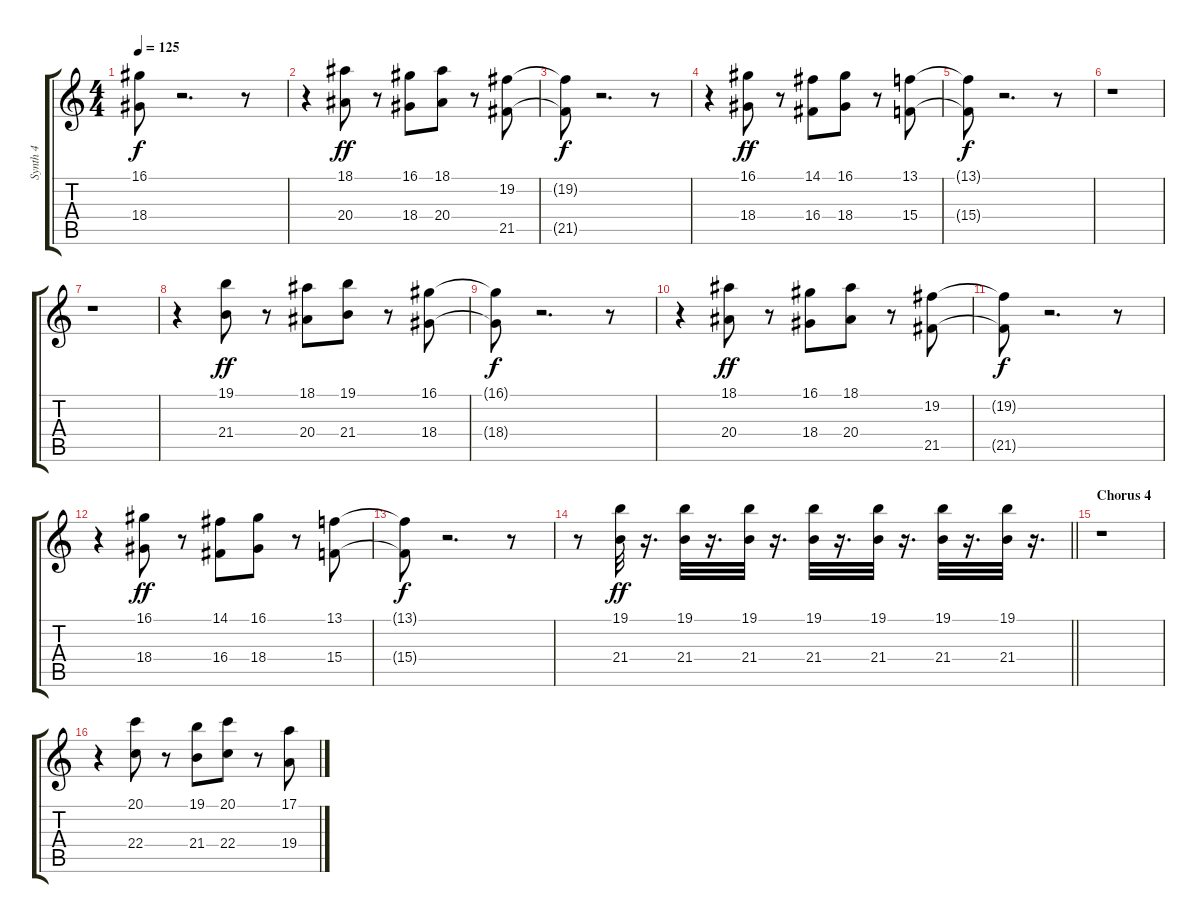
\track ("Synth 4" "Synth 4") {instrument brasssection}
\staff {score tabs}
\tuning (E4 B3 G3 D3 A2 E2) {hide}
\ts (4 4)
\tempo 125
\clef g2
\ks c
(16.1{t} 18.4{t}).8{dy f} r.2{d} r.8 |
r.4 (18.1 20.4).8{dy ff} r.8 (16.1 18.4).8 (18.1 20.4).8 r.8 (19.2 21.5).8 |
(19.2{t} 21.5{t}).8{dy f} r.2{d} r.8 |
r.4 (16.1 18.4).8{dy ff} r.8 (14.1 16.4).8 (16.1 18.4).8 r.8 (13.1 15.4).8 |
(13.1{t} 15.4{t}).8{dy f} r.2{d} r.8 |
r.1 |
r.1 |
r.4 (19.1 21.4).8{dy ff} r.8 (18.1 20.4).8 (19.1 21.4).8 r.8 (16.1 18.4).8 |
(16.1{t} 18.4{t}).8{dy f} r.2{d} r.8 |
r.4 (18.1 20.4).8{dy ff} r.8 (16.1 18.4).8 (18.1 20.4).8 r.8 (19.2 21.5).8 |
(19.2{t} 21.5{t}).8{dy f} r.2{d} r.8 |
r.4 (16.1 18.4).8{dy ff} r.8 (14.1 16.4).8 (16.1 18.4).8 r.8 (13.1 15.4).8 |
(13.1{t} 15.4{t}).8{dy f} r.2{d} r.8 |
\barLineRight lightlight
r.8 (19.1 21.4).32{dy ff} r.16{d} (19.1 21.4).32 r.16{d} (19.1 21.4).32 r.16{d} (19.1 21.4).32 r.16{d} (19.1 21.4).32 r.16{d} (19.1 21.4).32 r.16{d} (19.1 21.4).32 r.16{d} |
\section ("" "Chorus 4")
r.1 |
r.4 (20.1 22.4).8 r.8 (19.1 21.4).8 (20.1 22.4).8 r.8 (17.1 19.4).8
